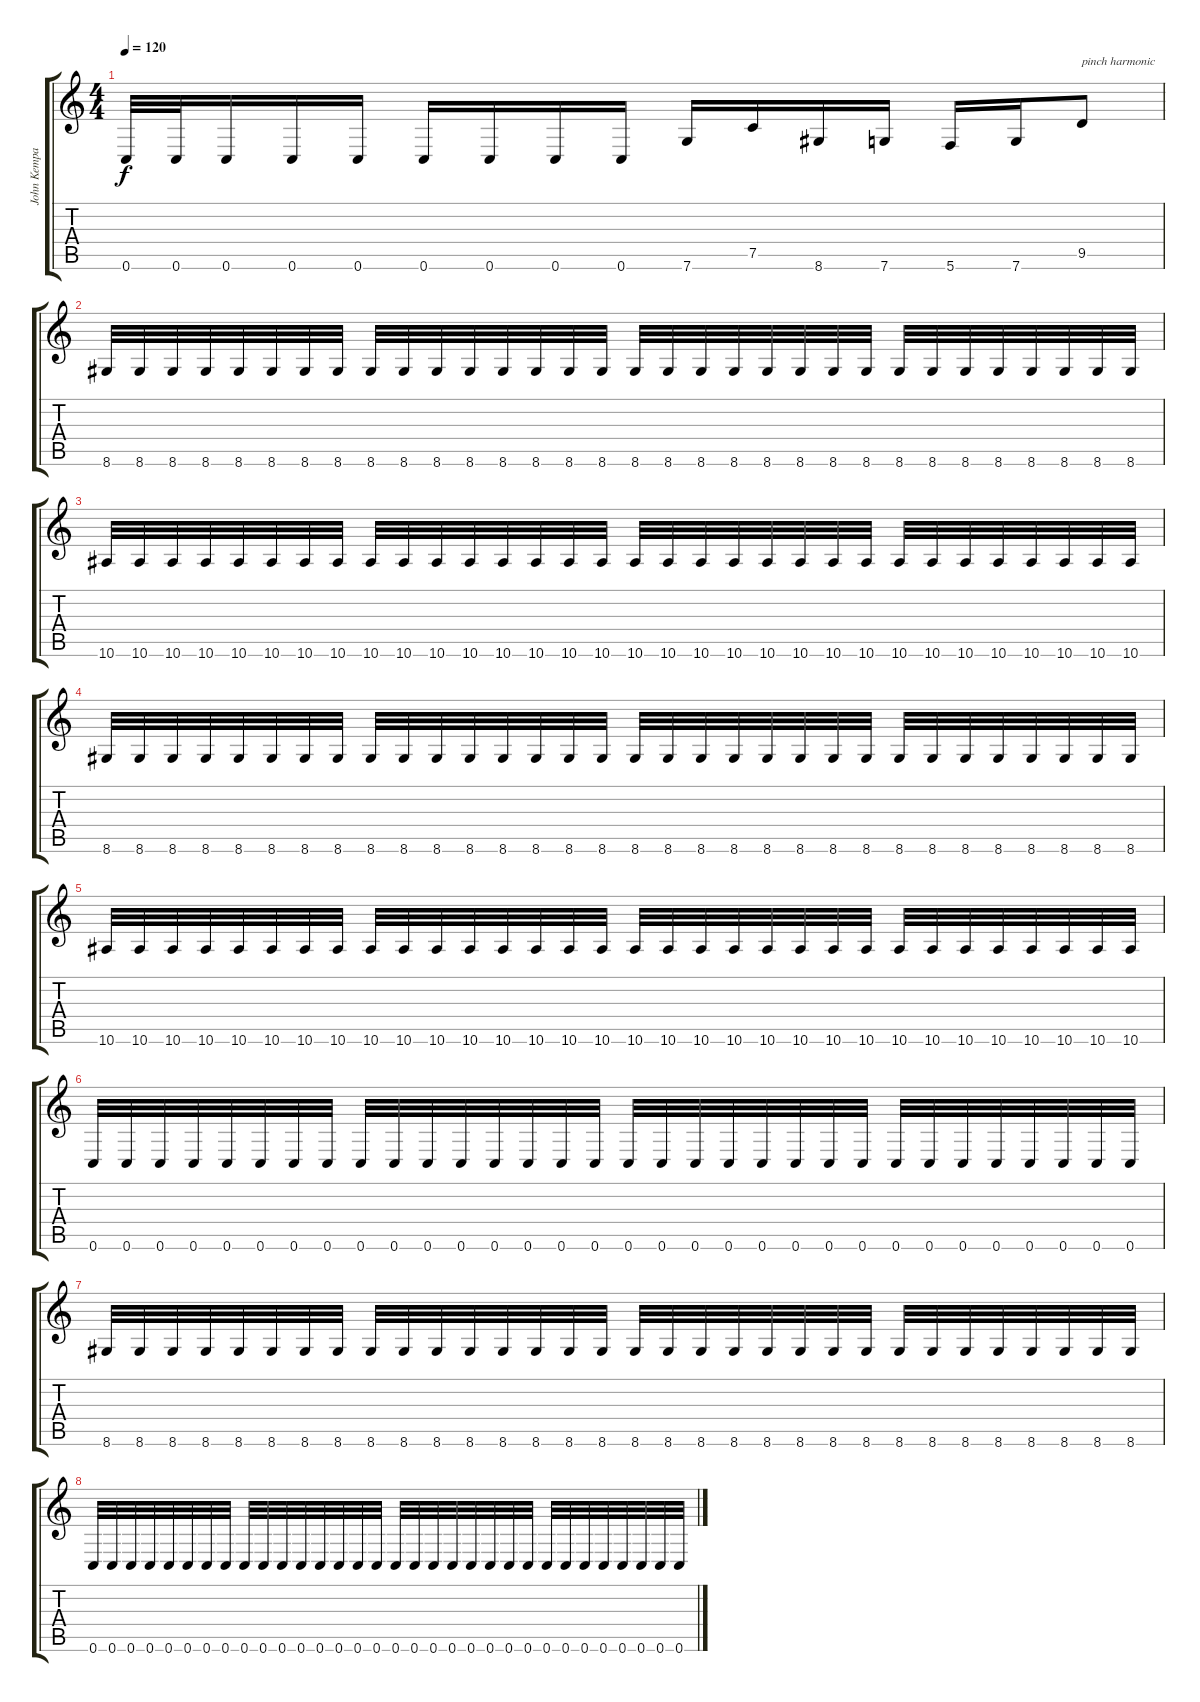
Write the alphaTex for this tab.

\track ("John Kempainen lead" "John Kempa") {instrument overdrivenguitar}
\staff {score tabs}
\tuning (C4 G3 Eb3 Bb2 F2 C2) {hide}
\ts (4 4)
\tempo 120
\clef g2
\ks c
0.6.32{dy f} 0.6.32 0.6.16 0.6.16 0.6.16 0.6.16 0.6.16 0.6.16 0.6.16 7.6.16 7.5.16 8.6.16 7.6.16 5.6.16 7.6.16 9.5.8{txt "pinch harmonic"} |
8.6.32 8.6.32 8.6.32 8.6.32 8.6.32 8.6.32 8.6.32 8.6.32 8.6.32 8.6.32 8.6.32 8.6.32 8.6.32 8.6.32 8.6.32 8.6.32 8.6.32 8.6.32 8.6.32 8.6.32 8.6.32 8.6.32 8.6.32 8.6.32 8.6.32 8.6.32 8.6.32 8.6.32 8.6.32 8.6.32 8.6.32 8.6.32 |
10.6.32 10.6.32 10.6.32 10.6.32 10.6.32 10.6.32 10.6.32 10.6.32 10.6.32 10.6.32 10.6.32 10.6.32 10.6.32 10.6.32 10.6.32 10.6.32 10.6.32 10.6.32 10.6.32 10.6.32 10.6.32 10.6.32 10.6.32 10.6.32 10.6.32 10.6.32 10.6.32 10.6.32 10.6.32 10.6.32 10.6.32 10.6.32 |
8.6.32 8.6.32 8.6.32 8.6.32 8.6.32 8.6.32 8.6.32 8.6.32 8.6.32 8.6.32 8.6.32 8.6.32 8.6.32 8.6.32 8.6.32 8.6.32 8.6.32 8.6.32 8.6.32 8.6.32 8.6.32 8.6.32 8.6.32 8.6.32 8.6.32 8.6.32 8.6.32 8.6.32 8.6.32 8.6.32 8.6.32 8.6.32 |
10.6.32 10.6.32 10.6.32 10.6.32 10.6.32 10.6.32 10.6.32 10.6.32 10.6.32 10.6.32 10.6.32 10.6.32 10.6.32 10.6.32 10.6.32 10.6.32 10.6.32 10.6.32 10.6.32 10.6.32 10.6.32 10.6.32 10.6.32 10.6.32 10.6.32 10.6.32 10.6.32 10.6.32 10.6.32 10.6.32 10.6.32 10.6.32 |
0.6.32 0.6.32 0.6.32 0.6.32 0.6.32 0.6.32 0.6.32 0.6.32 0.6.32 0.6.32 0.6.32 0.6.32 0.6.32 0.6.32 0.6.32 0.6.32 0.6.32 0.6.32 0.6.32 0.6.32 0.6.32 0.6.32 0.6.32 0.6.32 0.6.32 0.6.32 0.6.32 0.6.32 0.6.32 0.6.32 0.6.32 0.6.32 |
8.6.32 8.6.32 8.6.32 8.6.32 8.6.32 8.6.32 8.6.32 8.6.32 8.6.32 8.6.32 8.6.32 8.6.32 8.6.32 8.6.32 8.6.32 8.6.32 8.6.32 8.6.32 8.6.32 8.6.32 8.6.32 8.6.32 8.6.32 8.6.32 8.6.32 8.6.32 8.6.32 8.6.32 8.6.32 8.6.32 8.6.32 8.6.32 |
0.6.32 0.6.32 0.6.32 0.6.32 0.6.32 0.6.32 0.6.32 0.6.32 0.6.32 0.6.32 0.6.32 0.6.32 0.6.32 0.6.32 0.6.32 0.6.32 0.6.32 0.6.32 0.6.32 0.6.32 0.6.32 0.6.32 0.6.32 0.6.32 0.6.32 0.6.32 0.6.32 0.6.32 0.6.32 0.6.32 0.6.32 0.6.32
